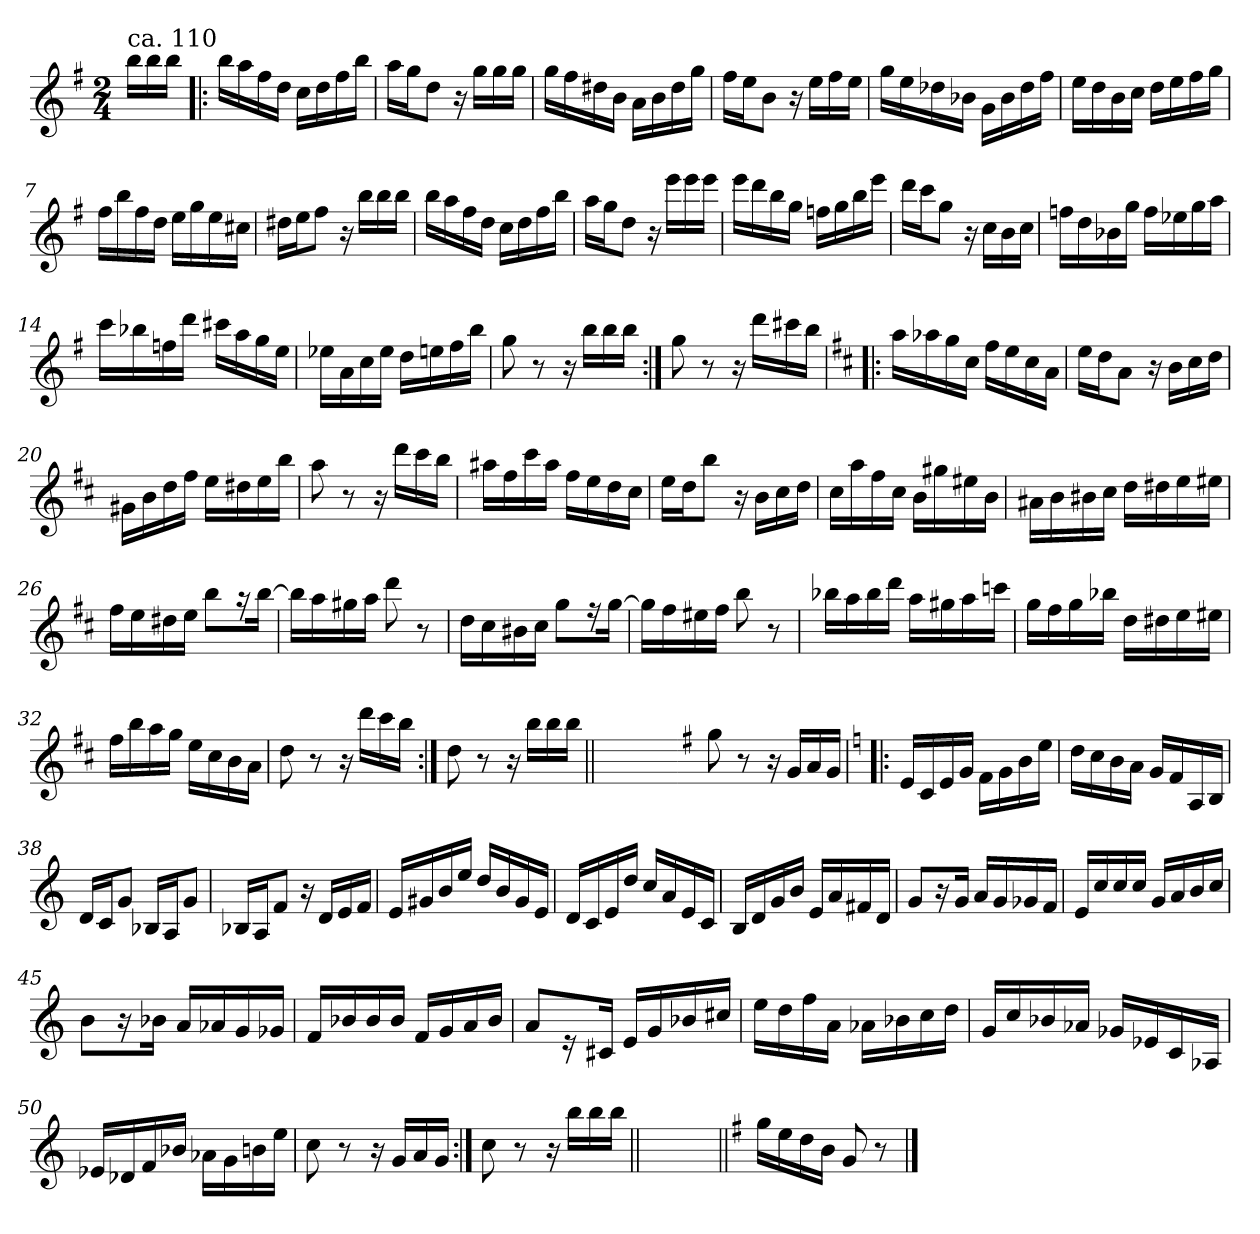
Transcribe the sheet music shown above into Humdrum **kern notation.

**kern
*part1
*staff1
*clefG2
*k[f#]
*G:
*M2/4
=
!LO:TX:a:t=ca. 110
16bb\LL
16bb\
16bb\JJ
=1!|:
16bb\LL
16aa\
16ff#\
16dd\JJ
16cc\LL
16dd\
16ff#\
16bb\JJ
=2
16aa\LL
16gg\J
8dd\J
16r
16gg\LL
16gg\
16gg\JJ
=3
16gg\LL
16ff#\
16dd#X\
16b\JJ
16a\LL
16b\
16dd#\
16gg\JJ
=4
16ff#\LL
16ee\J
8b\J
16r
16ee\LL
16ff#\
16ee\JJ
!!LO:LB:g=z
=5
16gg\LL
16ee\
16dd-X\
16b-X\JJ
16g\LL
16b-\
16dd-\
16ff#\JJ
=6
16ee\LL
16dd\
16b\
16cc\JJ
16dd\LL
16ee\
16ff#\
16gg\JJ
=7
16ff#\LL
16bb\
16ff#\
16dd\JJ
16ee\LL
16gg\
16ee\
16cc#X\JJ
=8
16dd#X\LL
16ee\J
8ff#\J
16r
16bb\LL
16bb\
16bb\JJ
!!LO:LB:g=z
=9
16bb\LL
16aa\
16ff#\
16dd\JJ
16cc\LL
16dd\
16ff#\
16bb\JJ
=10
16aa\LL
16gg\J
8dd\J
16r
16eee\LL
16eee\
16eee\JJ
=11
16eee\LL
16ddd\
16bb\
16gg\JJ
16ffn\LL
16gg\
16bb\
16eee\JJ
=12
16ddd\LL
16ccc\J
8gg\J
16r
16cc\LL
16b\
16cc\JJ
!!LO:LB:g=z
=13
16ffn\LL
16dd\
16b-X\
16gg\JJ
16ff\LL
16ee-X\
16gg\
16aa\JJ
=14
16ccc\LL
16bb-X\
16ffn\
16ddd\JJ
16ccc#X\LL
16aa\
16gg\
16ee\JJ
=15
16ee-X\LL
16a\
16cc\
16ee-\JJ
16dd\LL
16een\
16ff#\
16bb\JJ
=16
8gg\
8r
16r
16bb\LL
16bb\
16bb\JJ
!!LO:LB:g=z
=17:|!
8gg\
8r
16r
16ddd\LL
16ccc#X\
16bb\JJ
=18!|:
*k[f#c#]
*D:
16aa\LL
16aa-X\
16gg\
16cc#\JJ
16ff#\LL
16ee\
16cc#\
16a\JJ
=19
16ee\LL
16dd\J
8a\J
16r
16b\LL
16cc#\
16dd\JJ
=20
16g#X\LL
16b\
16dd\
16ff#\JJ
16ee\LL
16dd#X\
16ee\
16bb\JJ
!!LO:LB:g=z
=21
8aa\
8r
16r
16ddd\LL
16ccc#\
16bb\JJ
=22
16aa#X\LL
16ff#\
16ccc#\
16aa#\JJ
16ff#\LL
16ee\
16dd\
16cc#\JJ
=23
16ee\LL
16dd\J
8bb\J
16r
16b\LL
16cc#\
16dd\JJ
=24
16cc#\LL
16aa\
16ff#\
16cc#\JJ
16b\LL
16gg#X\
16ee#X\
16b\JJ
!!LO:LB:g=z
=25
16a#X\LL
16b\
16b#X\
16cc#\JJ
16dd\LL
16dd#X\
16ee\
16ee#X\JJ
=26
16ff#\LL
16ee\
16dd#X\
16ee\JJ
8bb\L
16r
[16bb\Jk
=27
16bb\LL]
16aa\
16gg#X\
16aa\JJ
8ddd\
8r
=28
16dd\LL
16cc#\
16b#X\
16cc#\JJ
8gg\L
16r
[16gg\Jk
!!LO:LB:g=z
=29
16gg\LL]
16ff#\
16ee#X\
16ff#\JJ
8bb\
8r
=30
16bb-X\LL
16aa\
16bb-\
16ddd\JJ
16aa\LL
16gg#X\
16aa\
16cccn\JJ
=31
16gg\LL
16ff#\
16gg\
16bb-X\JJ
16dd\LL
16dd#X\
16ee\
16ee#X\JJ
=32
16ff#\LL
16bb\
16aa\
16gg\JJ
16ee\LL
16cc#\
16b\
16a\JJ
!!LO:LB:g=z
=33
8dd\
8r
16r
16ddd\LL
16ccc#\
16bb\JJ
=34:|!
8dd\
8r
16r
16bb\LL
16bb\
16bb\JJ
=34X1||
*stria0
2ryy
!!LO:PB:g=z
=35-
*stria5
*k[f#]
*G:
8gg\
8r
16r
16g/LL
16a/
16g/JJ
=36!|:
*k[]
*C:
16e/LL
16c/
16e/
16g/JJ
16f\LL
16g\
16b\
16ee\JJ
=37
16dd\LL
16cc\
16b\
16a\JJ
16g/LL
16f/
16A/
16B/JJ
=38
16d/LL
16c/J
8g/J
16B-X/LL
16A/J
8g/J
!!LO:LB:g=z
=39
16B-X/LL
16A/J
8f/J
16r
16d/LL
16e/
16f/JJ
=40
16e/LL
16g#X/
16b/
16ee/JJ
16dd/LL
16b/
16g#/
16e/JJ
=41
16d/LL
16c/
16e/
16dd/JJ
16cc/LL
16a/
16e/
16c/JJ
=42
16B/LL
16d/
16g/
16b/JJ
16e/LL
16a/
16f#X/
16d/JJ
!!LO:LB:g=z
=43
8g/L
16r
16g/Jk
16a/LL
16g/
16g-X/
16f/JJ
=44
16e/LL
16cc/
16cc/
16cc/JJ
16g/LL
16a/
16b/
16cc/JJ
=45
8b\L
16r
16b-X\Jk
16a/LL
16a-X/
16g/
16g-X/JJ
=46
16f/LL
16b-X/
16b-/
16b-/JJ
16f/LL
16g/
16a/
16b-/JJ
!!LO:LB:g=z
=47
8a/L
16r
16c#X/Jk
16e/LL
16g/
16b-X/
16cc#X/JJ
=48
16ee\LL
16dd\
16ff\
16a\JJ
16a-X\LL
16b-X\
16cc\
16dd\JJ
=49
16g/LL
16cc/
16b-X/
16a-X/JJ
16g-X/LL
16e-X/
16c/
16A-X/JJ
=50
16e-X/LL
16d-X/
16f/
16b-X/JJ
16a-X\LL
16g\
16bn\
16ee\JJ
!!LO:LB:g=z
=51
8cc\
8r
16r
16g/LL
16a/
16g/JJ
=52:|!
8cc\
8r
16r
16bb\LL
16bb\
16bb\JJ
=53||
*stria0
2ryy
=54||
*stria5
*k[f#]
*G:
16gg\LL
16ee\
16dd\
16b\JJ
8g/
8r
==
*-
